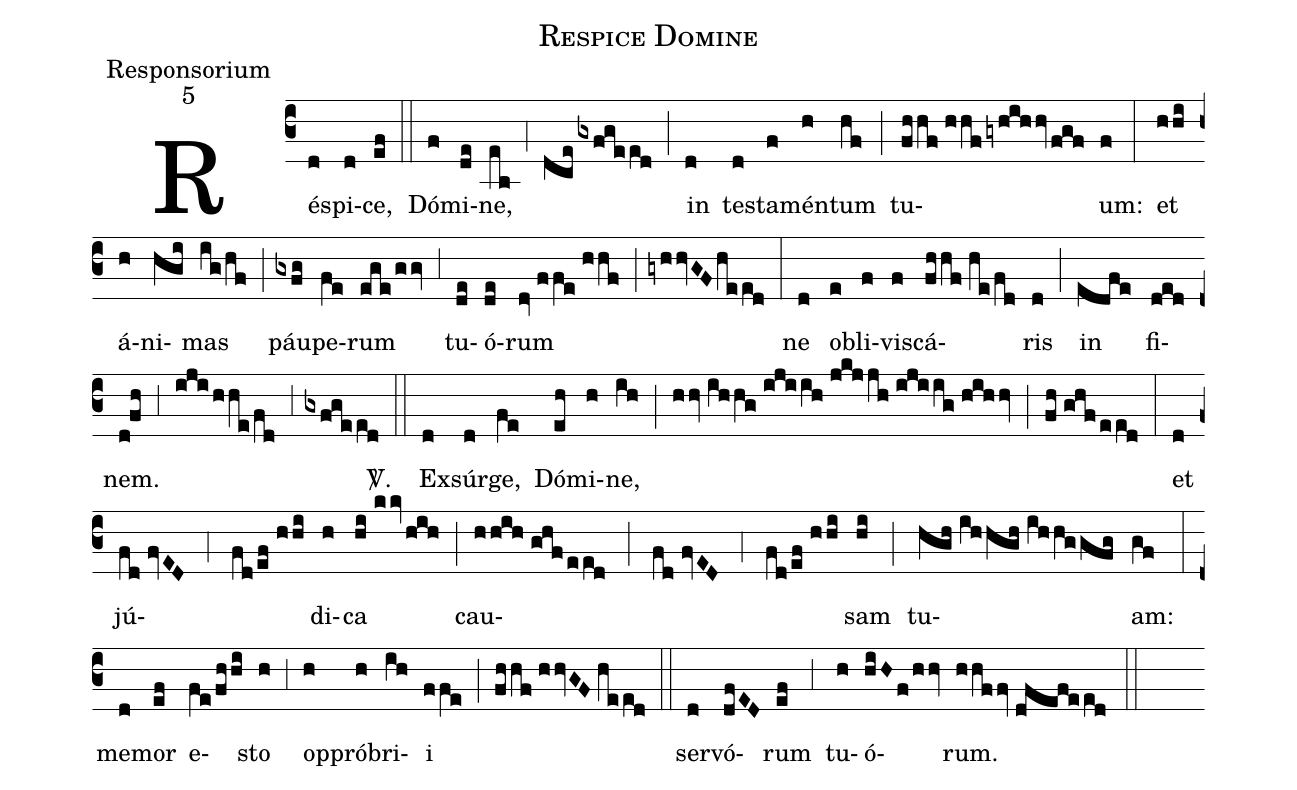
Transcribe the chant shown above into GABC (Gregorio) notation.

name:Respice Domine;
office-part:Responsorium;
mode:5;
%%
(c3) Ré(d)spi(d)ce,(ef) (::) Dó(f)mi(de)ne,(eb) (;4) (dce/gxfgeed) (;) in(d) te(d)sta(f)mén(h)tum(hf) (;) tu(fhhf//hhf/gyhihhv/fgf)um:(f) (:) et(hhi) á(h)ni(hgi)mas(ig/hf) (;) páu(gxfg)pe(fe)rum(ege/ggv) (;3) tu(de)ó(de)rum(dv//ffe//hhf) (;) (gyhhvGF/heed) (:) ne(d) o(e)bli(f)vi(f)scá(fhhf//he/fd)ris(d) (;) in(edfe) fi(ded)nem.(d!fh) (;3) (iji/hhe/fd) (;3) (gxfgeed) <sp>V/</sp>.(::) Ex(d)súr(d)ge,(fe) Dó(eh)mi(h)ne,(ih) (;) (hhv//ihhg//ijiih//jkjjh//ijiig//hihhv) (;) (fh//ghf/eed) (:) et(d) jú(fd//fvED;4fd/ef//hhi)di(h)ca(hi//kkv/hih) (;) cau(hhih//ghf/eed;fd//fvED;4fd/ef//hhi)sam(hi) (;) tu(hgh//ihhgh//ihhggfg)am:(gf) (:) me(d)mor(ef) e(fe/fhhi)sto(h) (;3) op(h)pró(h)bri(ih)i(ffe) (;) (fhhf//hhvGF//heed) (::) ser(d)vó(dfED)rum(ef) (;3) tu(h)ó(hiHf/hhv)rum.(hhffv//dfefeed) (::)
